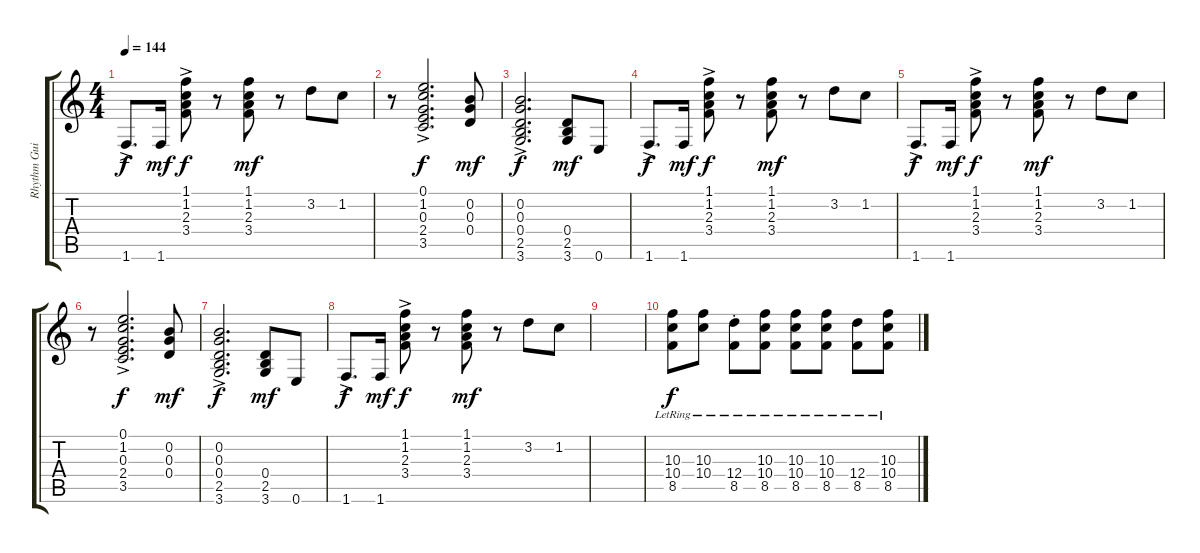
\track ("Rhythm Guitar" "Rhythm Gui") {instrument distortionguitar}
\staff {score tabs}
\tuning (E4 B3 G3 D3 A2 E2) {hide}
\ts (4 4)
\tempo 144
\clef g2
\ks c
1.6{ac}.8{d dy f} 1.6.16{dy mf} (1.1{ac} 1.2{ac} 2.3{ac} 3.4{ac}).8{dy f} r.8 (1.1 1.2 2.3 3.4).8{dy mf} r.8 3.2.8 1.2.8 |
r.8 (0.1{ac} 1.2{ac} 0.3{ac} 2.4{ac} 3.5{ac}).2{d dy f} (0.2 0.3 0.4).8{dy mf} |
(0.2{ac} 0.3{ac} 0.4{ac} 2.5{ac} 3.6{ac}).2{d dy f} (0.4 2.5 3.6).8{dy mf} 0.6.8 |
1.6{ac}.8{d dy f} 1.6.16{dy mf} (1.1{ac} 1.2{ac} 2.3{ac} 3.4{ac}).8{dy f} r.8 (1.1 1.2 2.3 3.4).8{dy mf} r.8 3.2.8 1.2.8 |
1.6{ac}.8{d dy f} 1.6.16{dy mf} (1.1{ac} 1.2{ac} 2.3{ac} 3.4{ac}).8{dy f} r.8 (1.1 1.2 2.3 3.4).8{dy mf} r.8 3.2.8 1.2.8 |
r.8 (0.1{ac} 1.2{ac} 0.3{ac} 2.4{ac} 3.5{ac}).2{d dy f} (0.2 0.3 0.4).8{dy mf} |
(0.2{ac} 0.3{ac} 0.4{ac} 2.5{ac} 3.6{ac}).2{d dy f} (0.4 2.5 3.6).8{dy mf} 0.6.8 |
1.6{ac}.8{d dy f} 1.6.16{dy mf} (1.1{ac} 1.2{ac} 2.3{ac} 3.4{ac}).8{dy f} r.8 (1.1 1.2 2.3 3.4).8{dy mf} r.8 3.2.8 1.2.8 |
|
(10.3{lr} 10.4{lr} 8.5{lr}).8{dy f} (10.3{lr} 10.4{lr}).8 (12.4{st lr} 8.5{st lr}).8 (10.3{lr} 10.4{lr} 8.5{lr}).8 (10.3{lr} 10.4{lr} 8.5{lr}).8 (10.3{lr} 10.4{lr} 8.5{lr}).8 (12.4{lr} 8.5{lr}).8 (10.3{lr} 10.4{lr} 8.5{lr}).8
